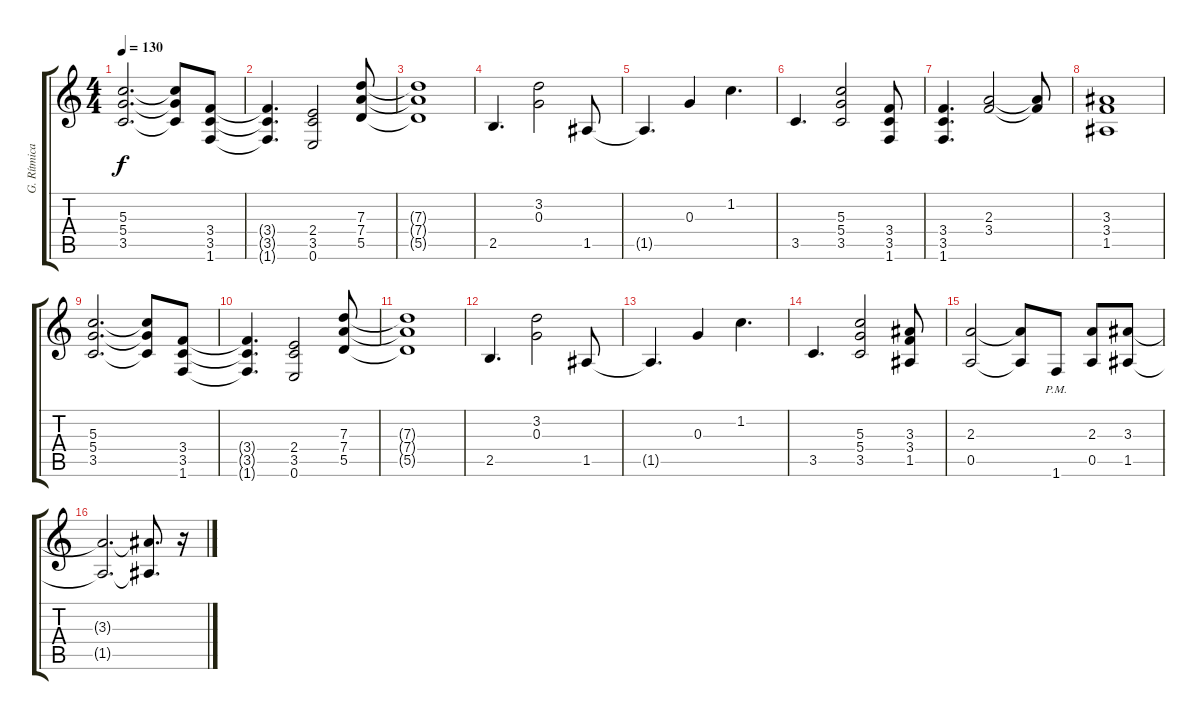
\track ("G. Rítmica" "G. Rítmica") {instrument distortionguitar}
\staff {score tabs}
\tuning (E4 B3 G3 D3 A2 E2) {hide}
\ts (4 4)
\tempo 130
\clef g2
\ks c
(5.3 5.4 3.5).2{d dy f} (5.3{t} 5.4{t} 3.5{t}).8 (3.4 3.5 1.6).8 |
(3.4{t} 3.5{t} 1.6{t}).4{d} (2.4 3.5 0.6).2 (7.3 7.4 5.5).8 |
(7.3{t} 7.4{t} 5.5{t}).1 |
2.5.4{d} (3.2 0.3).2 1.5.8 |
1.5{t}.4{d} 0.3.4 1.2.4{d} |
3.5.4{d} (5.3 5.4 3.5).2 (3.4 3.5 1.6).8 |
(3.4 3.5 1.6).4{d} (2.3 3.4).2 (2.3{t} 3.4{t}).8 |
(3.3 3.4 1.5).1 |
(5.3 5.4 3.5).2{d} (5.3{t} 5.4{t} 3.5{t}).8 (3.4 3.5 1.6).8 |
(3.4{t} 3.5{t} 1.6{t}).4{d} (2.4 3.5 0.6).2 (7.3 7.4 5.5).8 |
(7.3{t} 7.4{t} 5.5{t}).1 |
2.5.4{d} (3.2 0.3).2 1.5.8 |
1.5{t}.4{d} 0.3.4 1.2.4{d} |
3.5.4{d} (5.3 5.4 3.5).2 (3.3 3.4 1.5).8 |
(2.3 0.5).2 (2.3{t} 0.5{t}).8 1.6{pm}.8 (2.3 0.5).8 (3.3 1.5).8 |
(3.3{t} 1.5{t}).2{d} (3.3{t} 1.5{t}).8{d} r.16
